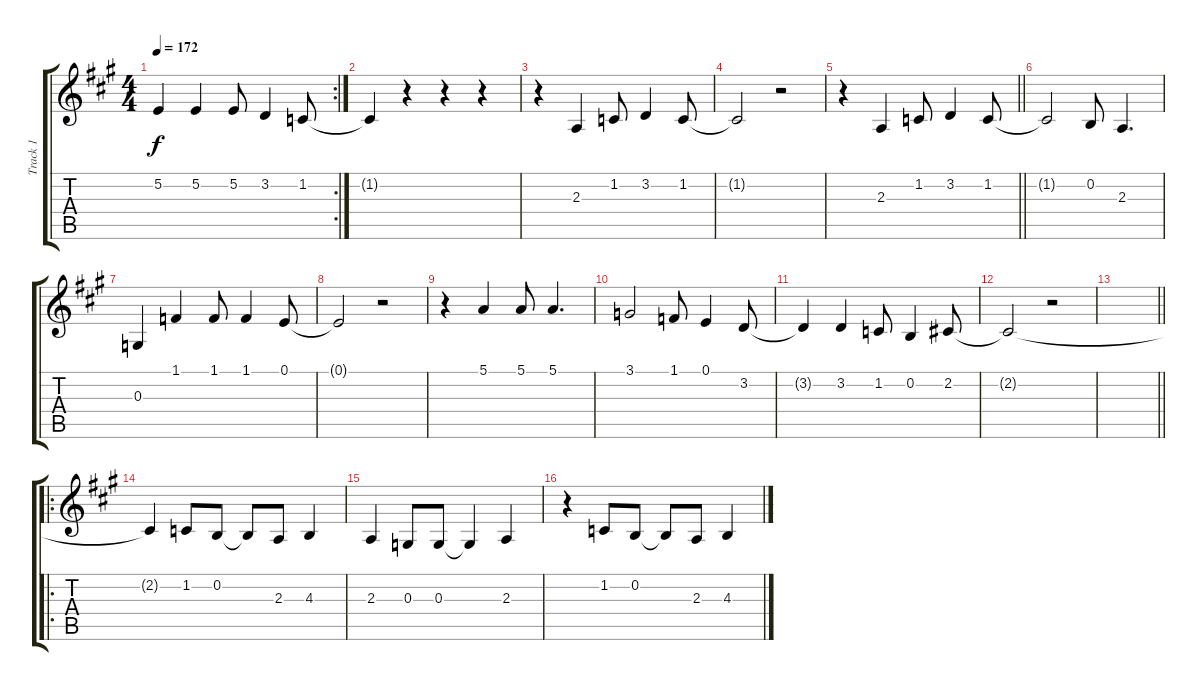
\track ("Track 1" "Track 1") {instrument tenorsax}
\staff {score tabs}
\tuning (E4 B3 G3 D3 A2 E2) {hide}
\rc 2
\ts (4 4)
\tempo 172
\clef g2
\ks a
5.2.4{dy f} 5.2.4 5.2.8 3.2.4 1.2.8 |
1.2{t}.4 r.4 r.4 r.4 |
r.4 2.3.4 1.2.8 3.2.4 1.2.8 |
1.2{t}.2 r.2 |
\barLineRight lightlight
r.4 2.3.4 1.2.8 3.2.4 1.2.8 |
1.2{t}.2 0.2.8 2.3.4{d} |
0.3.4 1.1.4 1.1.8 1.1.4 0.1.8 |
0.1{t}.2 r.2 |
r.4 5.1.4 5.1.8 5.1.4{d} |
3.1.2 1.1.8 0.1.4 3.2.8 |
3.2{t}.4 3.2.4 1.2.8 0.2.4 2.2.8 |
2.2{t}.2 r.2 |
\barLineRight lightlight
|
\ro
2.2{t}.4 1.2.8 0.2.8 0.2{t}.8 2.3.8 4.3.4 |
2.3.4 0.3.8 0.3.8 0.3{t}.4 2.3.4 |
r.4 1.2.8 0.2.8 0.2{t}.8 2.3.8 4.3.4
